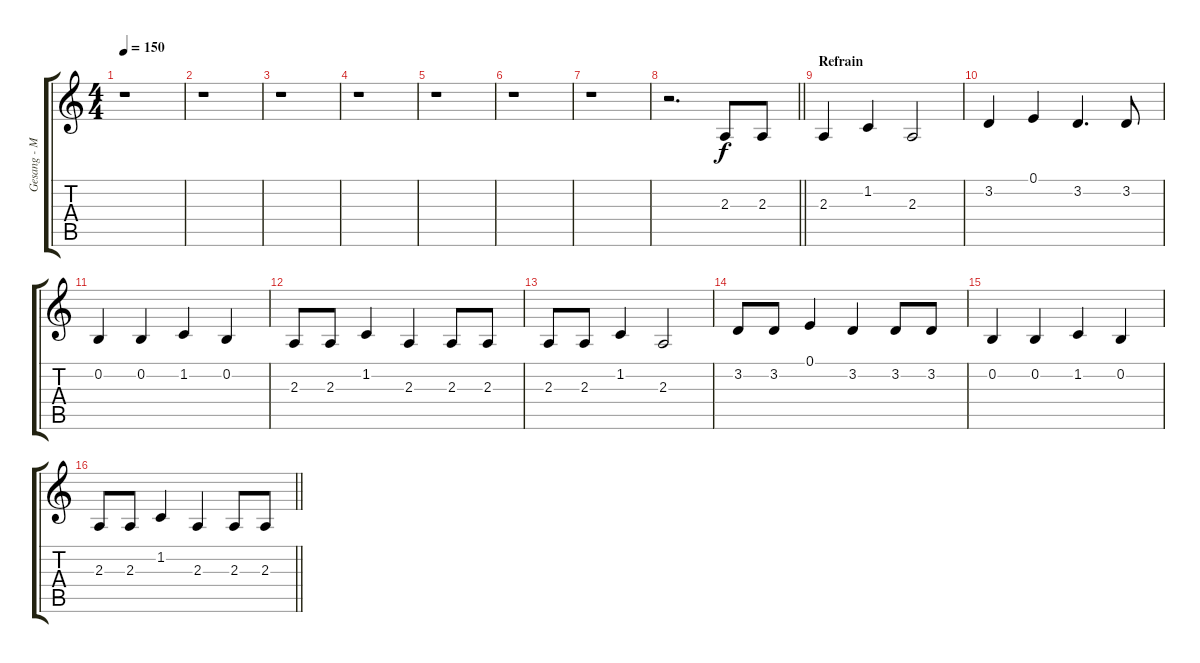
\track ("Gesang - Max Härtel" "Gesang - M") {instrument trombone}
\staff {score tabs}
\tuning (E4 B3 G3 D3 A2 E2) {hide}
\ts (4 4)
\tempo 150
\clef g2
\ks c
r.1{dy f} |
r.1 |
r.1 |
r.1 |
r.1 |
r.1 |
r.1 |
\barLineRight lightlight
r.2{d} 2.3.8 2.3.8 |
\section ("" "Refrain")
2.3.4 1.2.4 2.3.2 |
3.2.4 0.1.4 3.2.4{d} 3.2.8 |
0.2.4 0.2.4 1.2.4 0.2.4 |
2.3.8 2.3.8 1.2.4 2.3.4 2.3.8 2.3.8 |
2.3.8 2.3.8 1.2.4 2.3.2 |
3.2.8 3.2.8 0.1.4 3.2.4 3.2.8 3.2.8 |
0.2.4 0.2.4 1.2.4 0.2.4 |
\barLineRight lightlight
2.3.8 2.3.8 1.2.4 2.3.4 2.3.8 2.3.8
